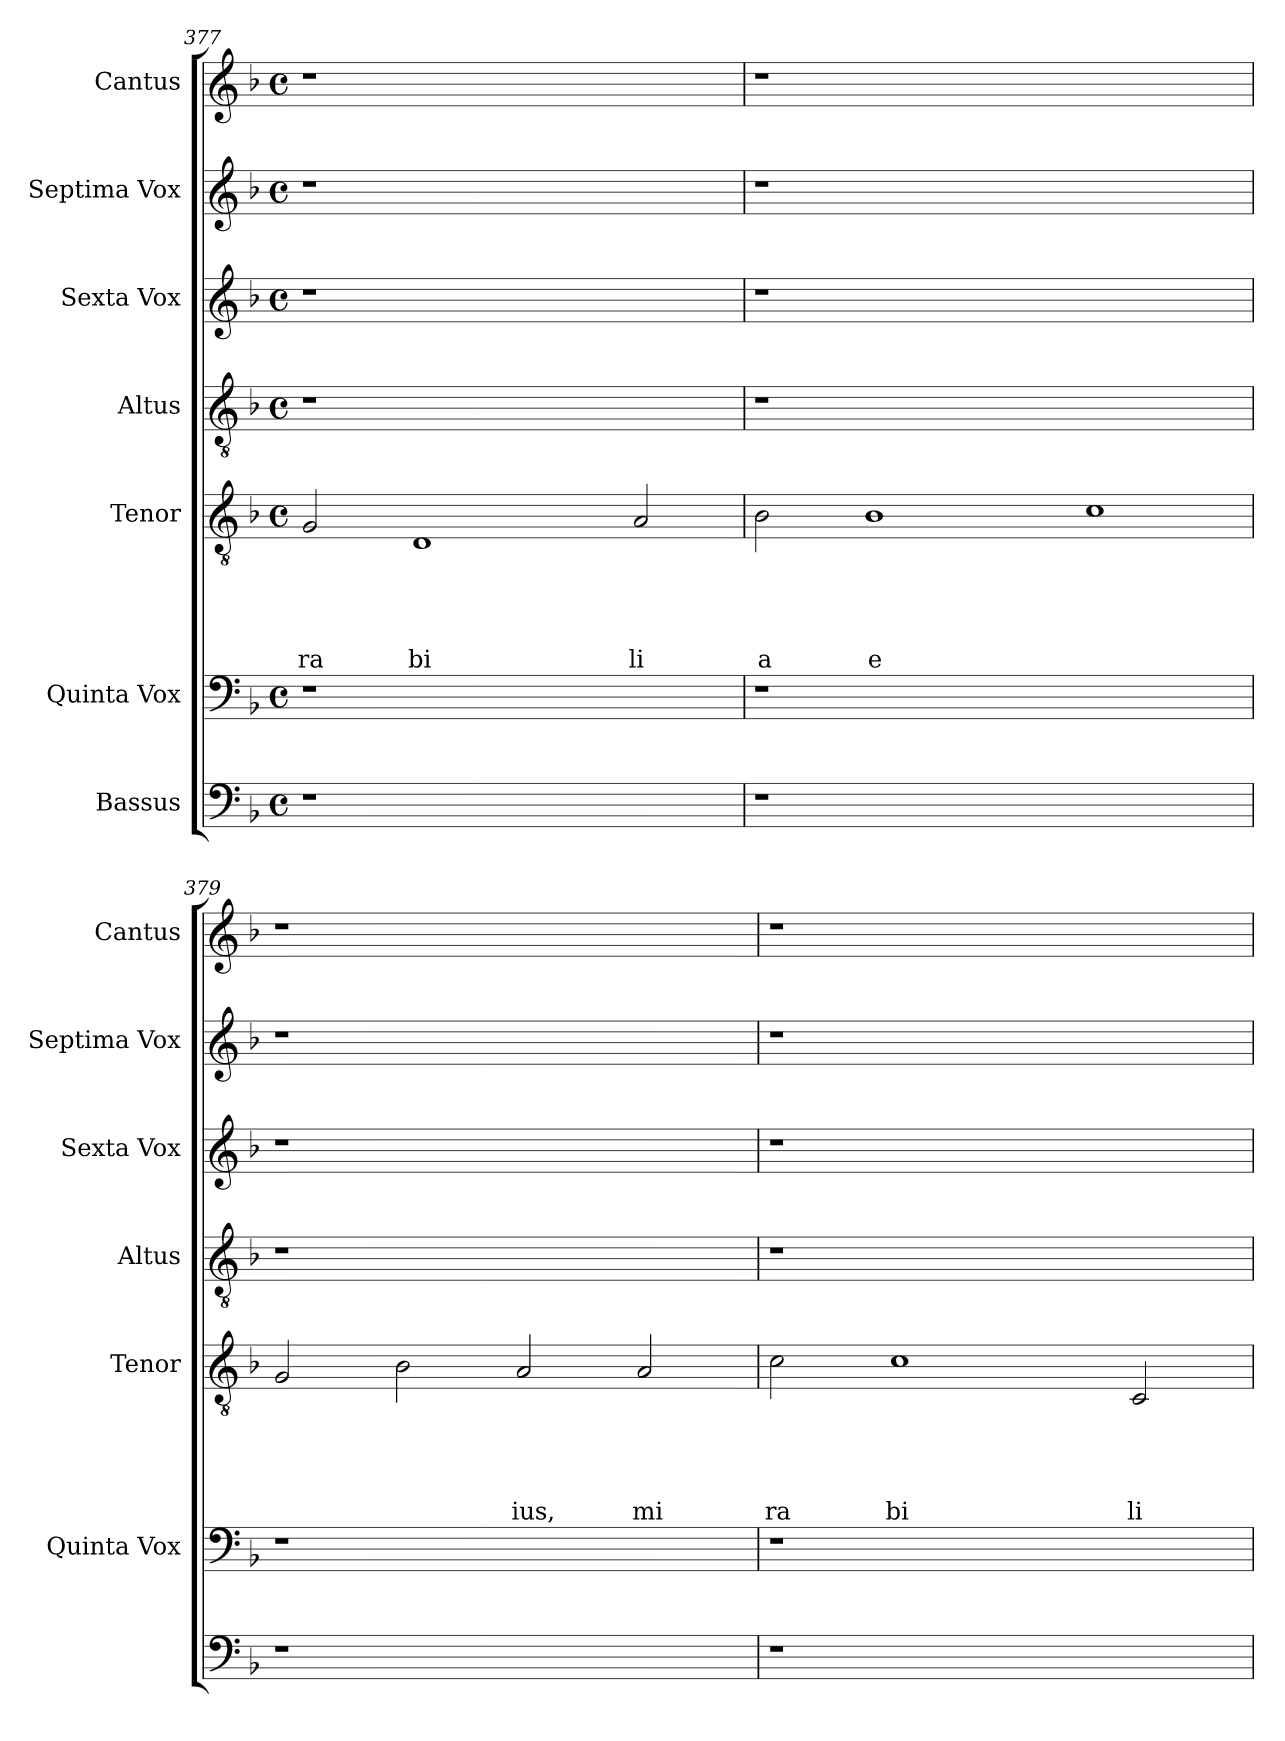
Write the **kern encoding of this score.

**kern	**kern	**kern	**text	**text	**text	**text	**text	**kern	**kern	**kern	**kern
*part7	*part6	*part5	*part5	*part5	*part5	*part5	*part5	*part4	*part3	*part2	*part1
*staff7	*staff6	*staff5	*staff5	*staff5	*staff5	*staff5	*staff5	*staff4	*staff3	*staff2	*staff1
*I"Bassus	*I"Quinta Vox	*I"Tenor	*	*	*	*	*	*I"Altus	*I"Sexta Vox	*I"Septima Vox	*I"Cantus
*	*I'Quinta Vox	*I'Tenor	*	*	*	*	*	*I'Altus	*I'Sexta Vox	*I'Septima Vox	*I'Cantus
*clefF4	*clefF4	*clefGv2	*	*	*	*	*	*clefGv2	*clefG2	*clefG2	*clefG2
*k[b-]	*k[b-]	*k[b-]	*	*	*	*	*	*k[b-]	*k[b-]	*k[b-]	*k[b-]
*F:	*F:	*F:	*	*	*	*	*	*F:	*F:	*F:	*F:
*M4/4	*M4/4	*M4/4	*	*	*	*	*	*M4/4	*M4/4	*M4/4	*M4/4
*met(c)	*met(c)	*met(c)	*	*	*	*	*	*met(c)	*met(c)	*met(c)	*met(c)
=377	=377	=377	=377	=377	=377	=377	=377	=377	=377	=377	=377
!	!	!	!	!	!	!	!LO:LY:b	!	!	!	!
1r	1r	2G/	.	.	.	.	ra	1r	1r	1r	1r
!	!	!	!	!	!	!	!LO:LY:b	!	!	!	!
.	.	1D	.	.	.	.	bi	.	.	.	.
1ryy	1ryy	.	.	.	.	.	.	1ryy	1ryy	1ryy	1ryy
!	!	!	!	!	!	!	!LO:LY:b	!	!	!	!
.	.	2A/	.	.	.	.	li	.	.	.	.
=378	=378	=378	=378	=378	=378	=378	=378	=378	=378	=378	=378
!	!	!	!	!	!	!	!LO:LY:b	!	!	!	!
1r	1r	2B-\	.	.	.	.	a	1r	1r	1r	1r
!	!	!	!	!	!	!	!LO:LY:b:rj	!	!	!	!
.	.	1B-	.	.	.	.	e	.	.	.	.
1.ryy	1.ryy	.	.	.	.	.	.	1.ryy	1.ryy	1.ryy	1.ryy
.	.	1c	.	.	.	.	.	.	.	.	.
=379	=379	=379	=379	=379	=379	=379	=379	=379	=379	=379	=379
1r	1r	2G/	.	.	.	.	.	1r	1r	1r	1r
.	.	2B-\	.	.	.	.	.	.	.	.	.
!	!	!	!	!	!	!	!LO:LY:b	!	!	!	!
1ryy	1ryy	2A/	.	.	.	.	ius,	1ryy	1ryy	1ryy	1ryy
!	!	!	!	!	!	!	!LO:LY:b	!	!	!	!
.	.	2A/	.	.	.	.	mi	.	.	.	.
=380	=380	=380	=380	=380	=380	=380	=380	=380	=380	=380	=380
!	!	!	!	!	!	!	!LO:LY:b	!	!	!	!
1r	1r	2c\	.	.	.	.	ra	1r	1r	1r	1r
!	!	!	!	!	!	!	!LO:LY:b	!	!	!	!
.	.	1c	.	.	.	.	bi	.	.	.	.
1ryy	1ryy	.	.	.	.	.	.	1ryy	1ryy	1ryy	1ryy
!	!	!	!	!	!	!	!LO:LY:b	!	!	!	!
.	.	2C/	.	.	.	.	li	.	.	.	.
=	=	=	=	=	=	=	=	=	=	=	=
*-	*-	*-	*-	*-	*-	*-	*-	*-	*-	*-	*-
